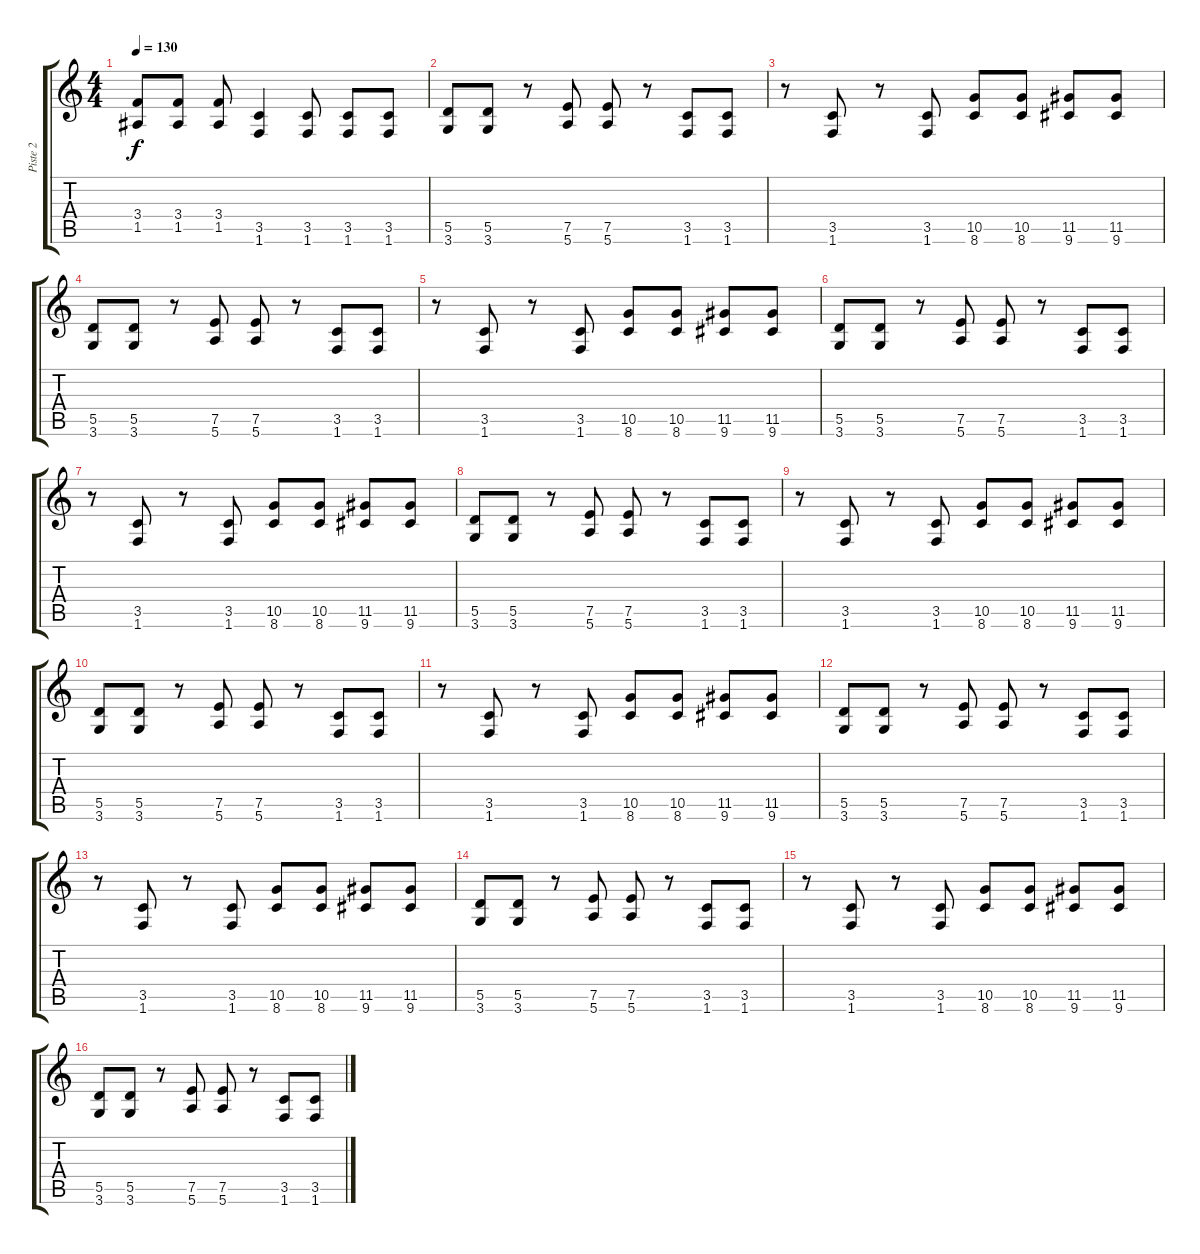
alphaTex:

\track ("Piste 2" "Piste 2") {instrument distortionguitar}
\staff {score tabs}
\tuning (E4 B3 G3 D3 A2 E2) {hide}
\ts (4 4)
\tempo 130
\clef g2
\ks c
(3.4 1.5).8{dy f} (3.4 1.5).8 (3.4 1.5).8 (3.5 1.6).4 (3.5 1.6).8 (3.5 1.6).8 (3.5 1.6).8 |
(5.5 3.6).8 (5.5 3.6).8 r.8 (7.5 5.6).8 (7.5 5.6).8 r.8 (3.5 1.6).8 (3.5 1.6).8 |
r.8 (3.5 1.6).8 r.8 (3.5 1.6).8 (10.5 8.6).8 (10.5 8.6).8 (11.5 9.6).8 (11.5 9.6).8 |
(5.5 3.6).8 (5.5 3.6).8 r.8 (7.5 5.6).8 (7.5 5.6).8 r.8 (3.5 1.6).8 (3.5 1.6).8 |
r.8 (3.5 1.6).8 r.8 (3.5 1.6).8 (10.5 8.6).8 (10.5 8.6).8 (11.5 9.6).8 (11.5 9.6).8 |
(5.5 3.6).8 (5.5 3.6).8 r.8 (7.5 5.6).8 (7.5 5.6).8 r.8 (3.5 1.6).8 (3.5 1.6).8 |
r.8 (3.5 1.6).8 r.8 (3.5 1.6).8 (10.5 8.6).8 (10.5 8.6).8 (11.5 9.6).8 (11.5 9.6).8 |
(5.5 3.6).8 (5.5 3.6).8 r.8 (7.5 5.6).8 (7.5 5.6).8 r.8 (3.5 1.6).8 (3.5 1.6).8 |
r.8 (3.5 1.6).8 r.8 (3.5 1.6).8 (10.5 8.6).8 (10.5 8.6).8 (11.5 9.6).8 (11.5 9.6).8 |
(5.5 3.6).8 (5.5 3.6).8 r.8 (7.5 5.6).8 (7.5 5.6).8 r.8 (3.5 1.6).8 (3.5 1.6).8 |
r.8 (3.5 1.6).8 r.8 (3.5 1.6).8 (10.5 8.6).8 (10.5 8.6).8 (11.5 9.6).8 (11.5 9.6).8 |
(5.5 3.6).8 (5.5 3.6).8 r.8 (7.5 5.6).8 (7.5 5.6).8 r.8 (3.5 1.6).8 (3.5 1.6).8 |
r.8 (3.5 1.6).8 r.8 (3.5 1.6).8 (10.5 8.6).8 (10.5 8.6).8 (11.5 9.6).8 (11.5 9.6).8 |
(5.5 3.6).8 (5.5 3.6).8 r.8 (7.5 5.6).8 (7.5 5.6).8 r.8 (3.5 1.6).8 (3.5 1.6).8 |
r.8 (3.5 1.6).8 r.8 (3.5 1.6).8 (10.5 8.6).8 (10.5 8.6).8 (11.5 9.6).8 (11.5 9.6).8 |
(5.5 3.6).8 (5.5 3.6).8 r.8 (7.5 5.6).8 (7.5 5.6).8 r.8 (3.5 1.6).8 (3.5 1.6).8
